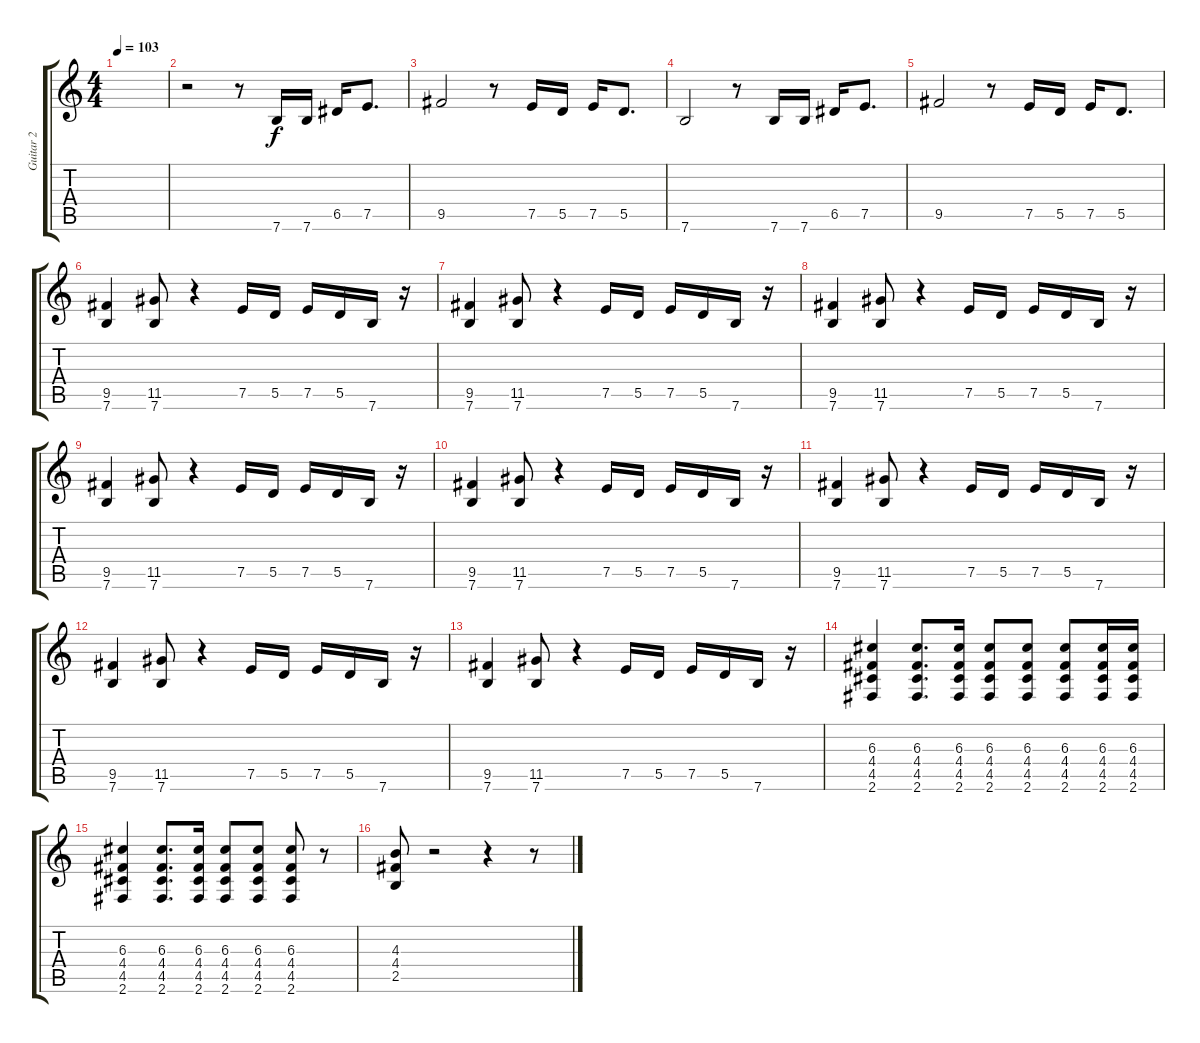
\track ("Guitar 2" "Guitar 2") {instrument distortionguitar}
\staff {score tabs}
\tuning (E4 B3 G3 D3 A2 E2) {hide}
\ts (4 4)
\tempo 103
\clef g2
\ks c
|
r.2 r.8 7.6.16 7.6.16 6.5.16 7.5.8{d} |
9.5.2 r.8 7.5.16 5.5.16 7.5.16 5.5.8{d} |
7.6.2 r.8 7.6.16 7.6.16 6.5.16 7.5.8{d} |
9.5.2 r.8 7.5.16 5.5.16 7.5.16 5.5.8{d} |
(9.5 7.6).4 (11.5 7.6).8 r.4 7.5.16 5.5.16 7.5.16 5.5.16 7.6.16 r.16 |
(9.5 7.6).4 (11.5 7.6).8 r.4 7.5.16 5.5.16 7.5.16 5.5.16 7.6.16 r.16 |
(9.5 7.6).4 (11.5 7.6).8 r.4 7.5.16 5.5.16 7.5.16 5.5.16 7.6.16 r.16 |
(9.5 7.6).4 (11.5 7.6).8 r.4 7.5.16 5.5.16 7.5.16 5.5.16 7.6.16 r.16 |
(9.5 7.6).4 (11.5 7.6).8 r.4 7.5.16 5.5.16 7.5.16 5.5.16 7.6.16 r.16 |
(9.5 7.6).4 (11.5 7.6).8 r.4 7.5.16 5.5.16 7.5.16 5.5.16 7.6.16 r.16 |
(9.5 7.6).4 (11.5 7.6).8 r.4 7.5.16 5.5.16 7.5.16 5.5.16 7.6.16 r.16 |
(9.5 7.6).4 (11.5 7.6).8 r.4 7.5.16 5.5.16 7.5.16 5.5.16 7.6.16 r.16 |
(6.3 4.4 4.5 2.6).4 (6.3 4.4 4.5 2.6).8{d} (6.3 4.4 4.5 2.6).16 (6.3 4.4 4.5 2.6).8 (6.3 4.4 4.5 2.6).8 (6.3 4.4 4.5 2.6).8 (6.3 4.4 4.5 2.6).16 (6.3 4.4 4.5 2.6).16 |
(6.3 4.4 4.5 2.6).4 (6.3 4.4 4.5 2.6).8{d} (6.3 4.4 4.5 2.6).16 (6.3 4.4 4.5 2.6).8 (6.3 4.4 4.5 2.6).8 (6.3 4.4 4.5 2.6).8 r.8 |
(4.3 4.4 2.5).8 r.2 r.4 r.8
